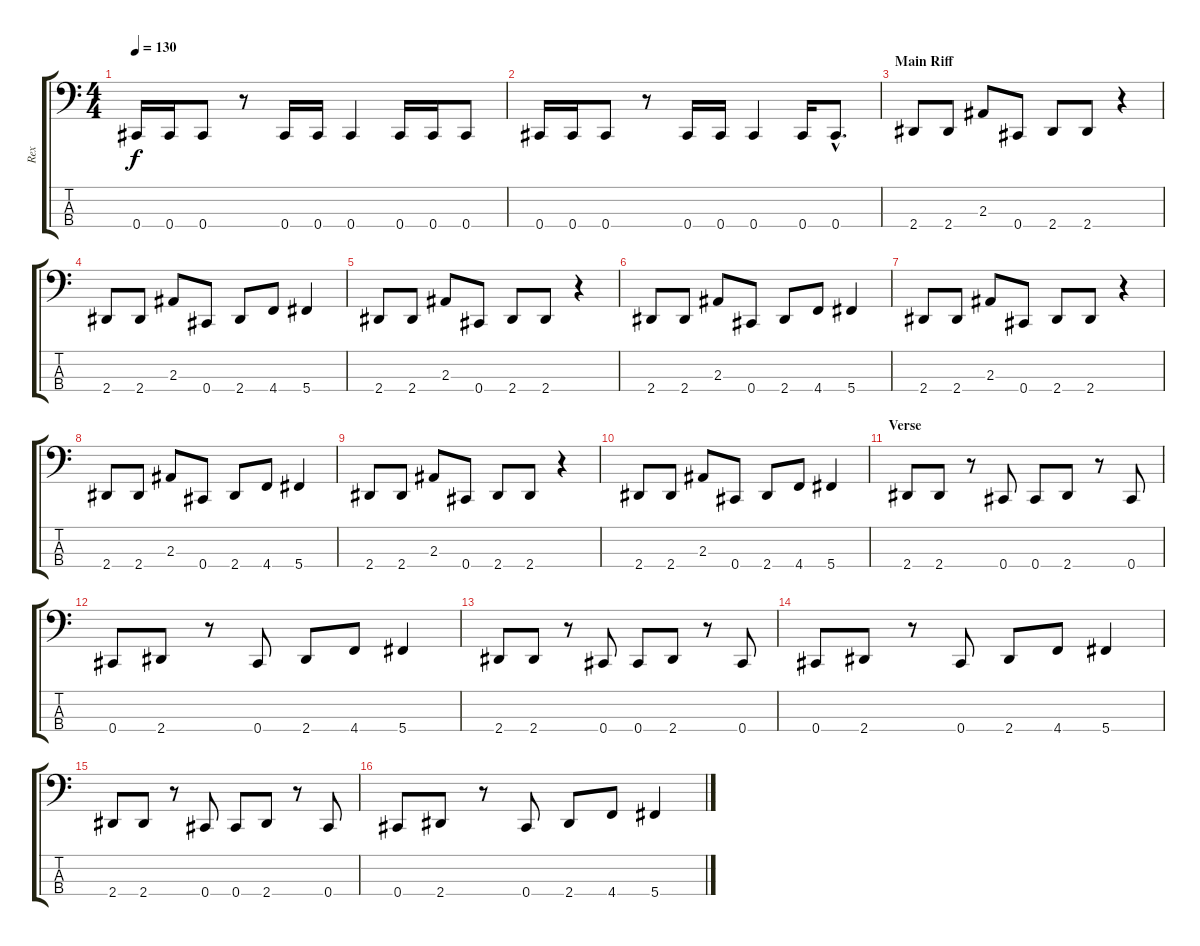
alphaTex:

\track ("Rex" "Rex") {instrument electricbasspick}
\staff {score tabs}
\tuning (Gb2 Db2 Ab1 Db1) {hide}
\ts (4 4)
\tempo 130
\clef f4
\ks c
0.4.16{dy f instrument electricbasspick} 0.4.16 0.4.8 r.8 0.4.16 0.4.16 0.4.4 0.4.16 0.4.16 0.4.8 |
0.4.16 0.4.16 0.4.8 r.8 0.4.16 0.4.16 0.4.4 0.4.16 0.4{hac}.8{d} |
\section ("" "Main Riff")
2.4.8 2.4.8 2.3.8 0.4.8 2.4.8 2.4.8 r.4 |
2.4.8 2.4.8 2.3.8 0.4.8 2.4.8 4.4.8 5.4.4 |
2.4.8 2.4.8 2.3.8 0.4.8 2.4.8 2.4.8 r.4 |
2.4.8 2.4.8 2.3.8 0.4.8 2.4.8 4.4.8 5.4.4 |
2.4.8 2.4.8 2.3.8 0.4.8 2.4.8 2.4.8 r.4 |
2.4.8 2.4.8 2.3.8 0.4.8 2.4.8 4.4.8 5.4.4 |
2.4.8 2.4.8 2.3.8 0.4.8 2.4.8 2.4.8 r.4 |
2.4.8 2.4.8 2.3.8 0.4.8 2.4.8 4.4.8 5.4.4 |
\section ("" "Verse")
2.4.8 2.4.8 r.8 0.4.8 0.4.8 2.4.8 r.8 0.4.8 |
0.4.8 2.4.8 r.8 0.4.8 2.4.8 4.4.8 5.4.4 |
2.4.8 2.4.8 r.8 0.4.8 0.4.8 2.4.8 r.8 0.4.8 |
0.4.8 2.4.8 r.8 0.4.8 2.4.8 4.4.8 5.4.4 |
2.4.8 2.4.8 r.8 0.4.8 0.4.8 2.4.8 r.8 0.4.8 |
0.4.8 2.4.8 r.8 0.4.8 2.4.8 4.4.8 5.4.4
